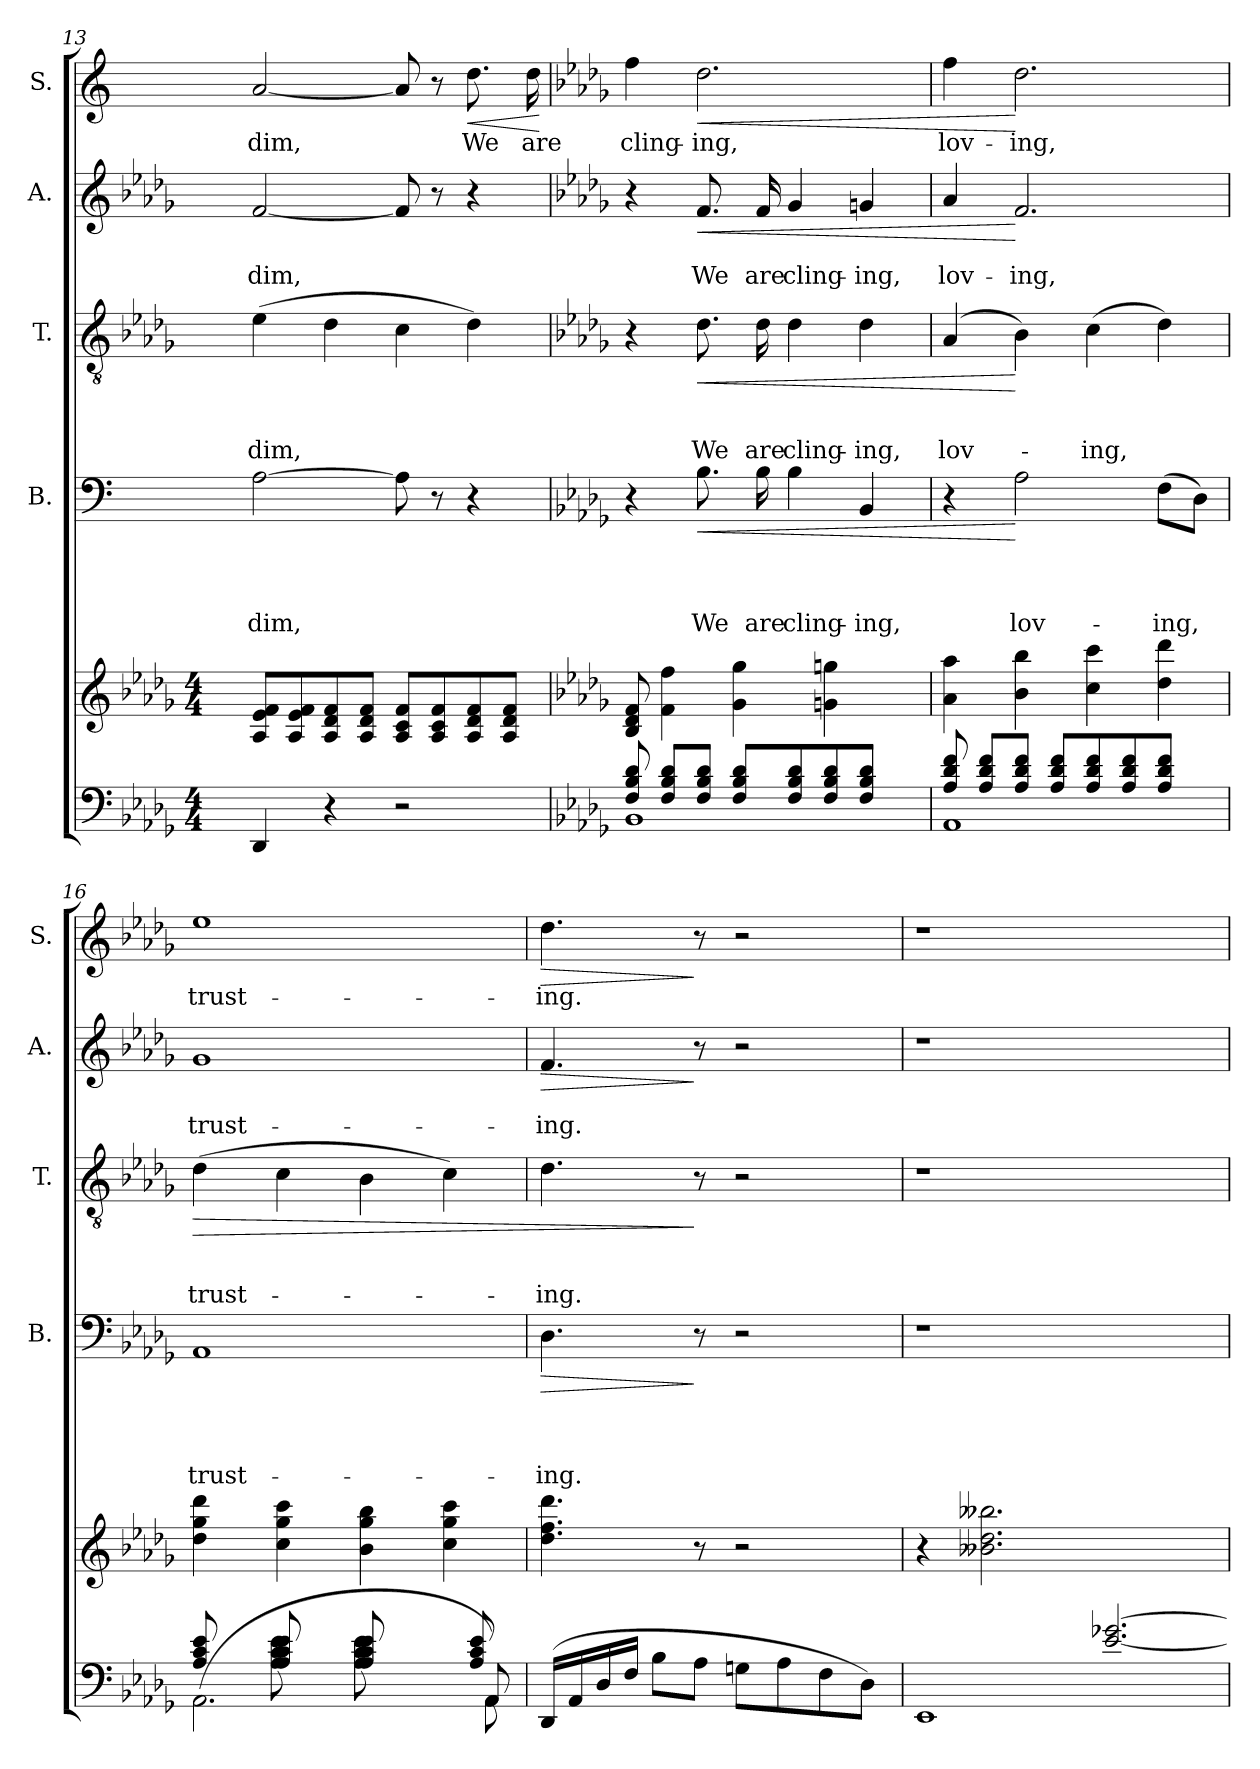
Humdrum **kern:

**kern	**kern	**kern	**text	**text	**text	**text	**dynam	**kern	**text	**text	**text	**dynam	**kern	**text	**text	**dynam	**kern	**text	**dynam
*part6	*part5	*part4	*part4	*part4	*part4	*part4	*part4	*part3	*part3	*part3	*part3	*part3	*part2	*part2	*part2	*part2	*part1	*part1	*part1
*staff6	*staff5	*staff4	*staff4	*staff4	*staff4	*staff4	*staff4	*staff3	*staff3	*staff3	*staff3	*staff3	*staff2	*staff2	*staff2	*staff2	*staff1	*staff1	*staff1
*	*	*I"B.	*	*	*	*	*	*I"T.	*	*	*	*	*I"A.	*	*	*	*I"S.	*	*
*	*	*I'B.	*	*	*	*	*	*I'T.	*	*	*	*	*I'A.	*	*	*	*I'S.	*	*
*clefF4	*clefG2	*clefF4	*	*	*	*	*	*clefGv2	*	*	*	*	*clefG2	*	*	*	*clefG2	*	*
*k[b-e-a-d-g-]	*k[b-e-a-d-g-]	*k[]	*	*	*	*	*	*k[b-e-a-d-g-]	*	*	*	*	*k[b-e-a-d-g-]	*	*	*	*k[]	*	*
*D-:	*D-:	*C:	*	*	*	*	*	*D-:	*	*	*	*	*D-:	*	*	*	*C:	*	*
*M4/4	*M4/4	*	*	*	*	*	*	*	*	*	*	*	*	*	*	*	*	*	*
=13	=13	=13	=13	=13	=13	=13	=13	=13	=13	=13	=13	=13	=13	=13	=13	=13	=13	=13	=13
!	!	!	!	!	!	!LO:LY:b	!	!	!	!	!LO:LY:b	!	!	!	!LO:LY:b	!	!	!LO:LY:b	!
4DD-/	8A-/ 8e-/ 8f/L	[>2A\	.	.	.	dim,	.	(>4e-\	.	.	dim,	.	[<2f/	.	dim,	.	[<2a/	dim,	.
.	8A-/ 8e-/ 8f/	.	.	.	.	.	.	.	.	.	.	.	.	.	.	.	.	.	.
4r	8A-/ 8d-/ 8f/	.	.	.	.	.	.	4d-\	.	.	.	.	.	.	.	.	.	.	.
.	8A-/ 8d-/ 8f/J	.	.	.	.	.	.	.	.	.	.	.	.	.	.	.	.	.	.
2r	8A-/ 8c/ 8f/L	8A\]	.	.	.	.	.	4c\	.	.	.	.	8f/]	.	.	.	8a/]	.	.
.	8A-/ 8c/ 8f/	8r	.	.	.	.	.	.	.	.	.	.	8r	.	.	.	8r	.	.
!	!	!	!	!	!	!	!	!	!	!	!	!	!	!	!	!	!	!LO:LY:b	!LO:HP:b
.	8A-/ 8d-/ 8f/	4r	.	.	.	.	.	4d-\)	.	.	.	.	4r	.	.	.	8.dd\	We	<
.	8A-/ 8d-/ 8f/J	.	.	.	.	.	.	.	.	.	.	.	.	.	.	.	.	.	.
!	!	!	!	!	!	!	!	!	!	!	!	!	!	!	!	!	!	!LO:LY:b	!
.	.	.	.	.	.	.	.	.	.	.	.	.	.	.	.	.	16dd\	are	.
.	.	.	.	.	.	.	.	.	.	.	.	.	.	.	.	.	.	.	[
!!LO:PB:g=z
=14	=14	=14	=14	=14	=14	=14	=14	=14	=14	=14	=14	=14	=14	=14	=14	=14	=14	=14	=14
*	*	*k[b-e-a-d-g-]	*	*	*	*	*	*	*	*	*	*	*	*	*	*	*k[b-e-a-d-g-]	*	*
*	*	*D-:	*	*	*	*	*	*	*	*	*	*	*	*	*	*	*D-:	*	*
*^	*^	*	*	*	*	*	*	*	*	*	*	*	*	*	*	*	*	*	*
!	!	!	!	!	!	!	!	!	!	!	!	!	!	!	!	!	!	!	!	!LO:LY:b	!
8F/ 8B-/ 8d-/	1BB-	8B-/ 8d-/ 8f/	8rc	4r	.	.	.	.	.	4r	.	.	.	.	4r	.	.	.	4ff\	cling-	.
8F/ 8B-/ 8d-/L	.	4f\ 4ff\	8ryy	.	.	.	.	.	.	.	.	.	.	.	.	.	.	.	.	.	.
!	!	!	!	!	!	!	!	!LO:LY:b	!LO:HP:b	!	!	!	!LO:LY:b	!LO:HP:b	!	!	!LO:LY:b	!LO:HP:b	!	!LO:LY:b	!LO:HP:b
8F/ 8B-/ 8d-/J	.	.	2.ryy	8.B-\	.	.	.	We	<	8.d-\	.	.	We	<	8.f/	.	We	<	2.dd-\	-ing,	<
8F/ 8B-/ 8d-/L	.	4g-\ 4gg-\	.	.	.	.	.	.	.	.	.	.	.	.	.	.	.	.	.	.	.
!	!	!	!	!	!	!	!	!LO:LY:b	!	!	!	!	!LO:LY:b	!	!	!	!LO:LY:b	!	!	!	!
.	.	.	.	16B-\	.	.	.	are	.	16d-\	.	.	are	.	16f/	.	are	.	.	.	.
!	!	!	!	!	!	!	!	!LO:LY:b	!	!	!	!	!LO:LY:b	!	!	!	!LO:LY:b	!	!	!	!
8F/ 8B-/ 8d-/	.	.	.	4B-\	.	.	.	cling-	.	4d-\	.	.	cling-	.	4g-/	.	cling-	.	.	.	.
8F/ 8B-/ 8d-/	.	4gn\ 4ggn\	.	.	.	.	.	.	.	.	.	.	.	.	.	.	.	.	.	.	.
!	!	!	!	!	!	!	!	!LO:LY:b	!	!	!	!	!LO:LY:b	!	!	!	!LO:LY:b	!	!	!	!
8F/ 8B-/ 8d-/J	.	.	.	4BB-/	.	.	.	-ing,	.	4d-\	.	.	-ing,	.	4gn/	.	-ing,	.	.	.	.
8ryy	.	8ryy	.	.	.	.	.	.	.	.	.	.	.	.	.	.	.	.	.	.	.
*	*	*v	*v	*	*	*	*	*	*	*	*	*	*	*	*	*	*	*	*	*	*
=15	=15	=15	=15	=15	=15	=15	=15	=15	=15	=15	=15	=15	=15	=15	=15	=15	=15	=15	=15	=15
!	!	!	!	!	!	!	!	!	!	!	!	!LO:LY:b	!	!	!	!LO:LY:b	!	!	!LO:LY:b	!
8A-/ 8d-/ 8f/	1AA-	4a-\ 4aa-\	4r	.	.	.	.	.	(4A-/	.	.	lov-	.	4a-/	.	lov-	.	4ff\	lov-	.
8A-/ 8d-/ 8f/L	.	.	.	.	.	.	.	.	.	.	.	.	.	.	.	.	.	.	.	.
!	!	!	!	!	!	!	!LO:LY:b	!	!	!	!	!	!	!	!	!LO:LY:b	!	!	!LO:LY:b	!
8A-/ 8d-/ 8f/J	.	4b-\ 4bb-\	2A-\	.	.	.	lov-	[	4B-\)	.	.	.	[	2.f/	.	-ing,	[	2.dd-\	-ing,	[
8A-/ 8d-/ 8f/L	.	.	.	.	.	.	.	.	.	.	.	.	.	.	.	.	.	.	.	.
!	!	!	!	!	!	!	!	!	!	!	!	!LO:LY:b	!	!	!	!	!	!	!	!
8A-/ 8d-/ 8f/	.	4cc\ 4ccc\	.	.	.	.	.	.	(>4c\	.	.	-ing,	.	.	.	.	.	.	.	.
8A-/ 8d-/ 8f/	.	.	.	.	.	.	.	.	.	.	.	.	.	.	.	.	.	.	.	.
!	!	!	!	!	!	!	!LO:LY:b	!	!	!	!	!	!	!	!	!	!	!	!	!
8A-/ 8d-/ 8f/J	.	4dd-\ 4ddd-\	(>8F\L	.	.	.	-ing,	.	4d-\)	.	.	.	.	.	.	.	.	.	.	.
8ryy	.	.	8D-\J)	.	.	.	.	.	.	.	.	.	.	.	.	.	.	.	.	.
=16	=16	=16	=16	=16	=16	=16	=16	=16	=16	=16	=16	=16	=16	=16	=16	=16	=16	=16	=16	=16
*^	*^	*	*	*	*	*	*	*	*	*	*	*	*	*	*	*	*	*	*	*
!	!	!	!	!	!	!	!	!	!LO:LY:b	!	!	!	!	!LO:LY:b	!LO:HP:b	!	!	!LO:LY:b	!	!	!LO:LY:b	!
(<2.AA-\	8A-/ 8c/ 8e-/	4ryy	2ryy	4dd-\ 4gg-\ 4ddd-\	1AA-	.	.	.	trust-	.	(>4d-\	.	.	trust-	>	1g-	.	trust-	.	1ee-	trust-	.
.	8ryy	.	.	.	.	.	.	.	.	.	.	.	.	.	.	.	.	.	.	.	.	.
.	8A-/ 8c/ 8e-/	8A-\ 8c\ 8e-\	.	4cc\ 4gg-\ 4ccc\	.	.	.	.	.	.	4c\	.	.	.	.	.	.	.	.	.	.	.
.	2ryy	8ryy	.	.	.	.	.	.	.	.	.	.	.	.	.	.	.	.	.	.	.	.
.	.	8A-/ 8c/ 8e-/	8A-\ 8c\ 8e-\	4b-\ 4gg-\ 4bb-\	.	.	.	.	.	.	4B-\	.	.	.	.	.	.	.	.	.	.	.
.	.	4ryy	4ryy	.	.	.	.	.	.	.	.	.	.	.	.	.	.	.	.	.	.	.
8ryy	.	.	.	4cc\ 4gg-\ 4ccc\	.	.	.	.	.	.	4c\)	.	.	.	.	.	.	.	.	.	.	.
8AA-\)	8ryy	8AA-/	8A-/ 8c/ 8e-/	.	.	.	.	.	.	.	.	.	.	.	.	.	.	.	.	.	.	.
=17	=17	=17	=17	=17	=17	=17	=17	=17	=17	=17	=17	=17	=17	=17	=17	=17	=17	=17	=17	=17	=17	=17
!	!	!	!	!	!	!	!	!	!LO:LY:b	!LO:HP:b	!	!	!	!LO:LY:b	!	!	!	!LO:LY:b	!LO:HP:b	!	!LO:LY:b	!LO:HP:b
*v	*v	*v	*v	*	*	*	*	*	*	*	*	*	*	*	*	*	*	*	*	*	*	*
(>16DD-/LL	4.dd-\ 4.ff\ 4.ddd-\	4.D-\	.	.	.	-ing.	>	4.d-\	.	.	-ing.	.	4.f/	.	-ing.	>	4.dd-\	-ing.	>
16AA-/	.	.	.	.	.	.	.	.	.	.	.	.	.	.	.	.	.	.	.
16D-/	.	.	.	.	.	.	.	.	.	.	.	.	.	.	.	.	.	.	.
16F/JJ	.	.	.	.	.	.	.	.	.	.	.	.	.	.	.	.	.	.	.
8B-\L	.	.	.	.	.	.	.	.	.	.	.	.	.	.	.	.	.	.	.
8A-\J	8r	8r	.	.	.	.	]	8r	.	.	.	]	8r	.	.	]	8r	.	]
8Gn\L	2r	2r	.	.	.	.	.	2r	.	.	.	.	2r	.	.	.	2r	.	.
8A-\	.	.	.	.	.	.	.	.	.	.	.	.	.	.	.	.	.	.	.
8F\	.	.	.	.	.	.	.	.	.	.	.	.	.	.	.	.	.	.	.
8D-\J)	.	.	.	.	.	.	.	.	.	.	.	.	.	.	.	.	.	.	.
=18	=18	=18	=18	=18	=18	=18	=18	=18	=18	=18	=18	=18	=18	=18	=18	=18	=18	=18	=18
!	!	!LO:N:vis=1	!	!	!	!	!	!LO:N:vis=1	!	!	!	!	!LO:N:vis=1	!	!	!	!LO:N:vis=1	!	!
1EE-	4r	1r	.	.	.	.	.	1r	.	.	.	.	1r	.	.	.	1r	.	.
.	2.b--X\ 2.dd-\ 2.bb--X\	.	.	.	.	.	.	.	.	.	.	.	.	.	.	.	.	.	.
[<2.e-/ [<2.g-X/	2.ryy	2.ryy	.	.	.	.	.	2.ryy	.	.	.	.	2.ryy	.	.	.	2.ryy	.	.
=	=	=	=	=	=	=	=	=	=	=	=	=	=	=	=	=	=	=	=
*-	*-	*-	*-	*-	*-	*-	*-	*-	*-	*-	*-	*-	*-	*-	*-	*-	*-	*-	*-
